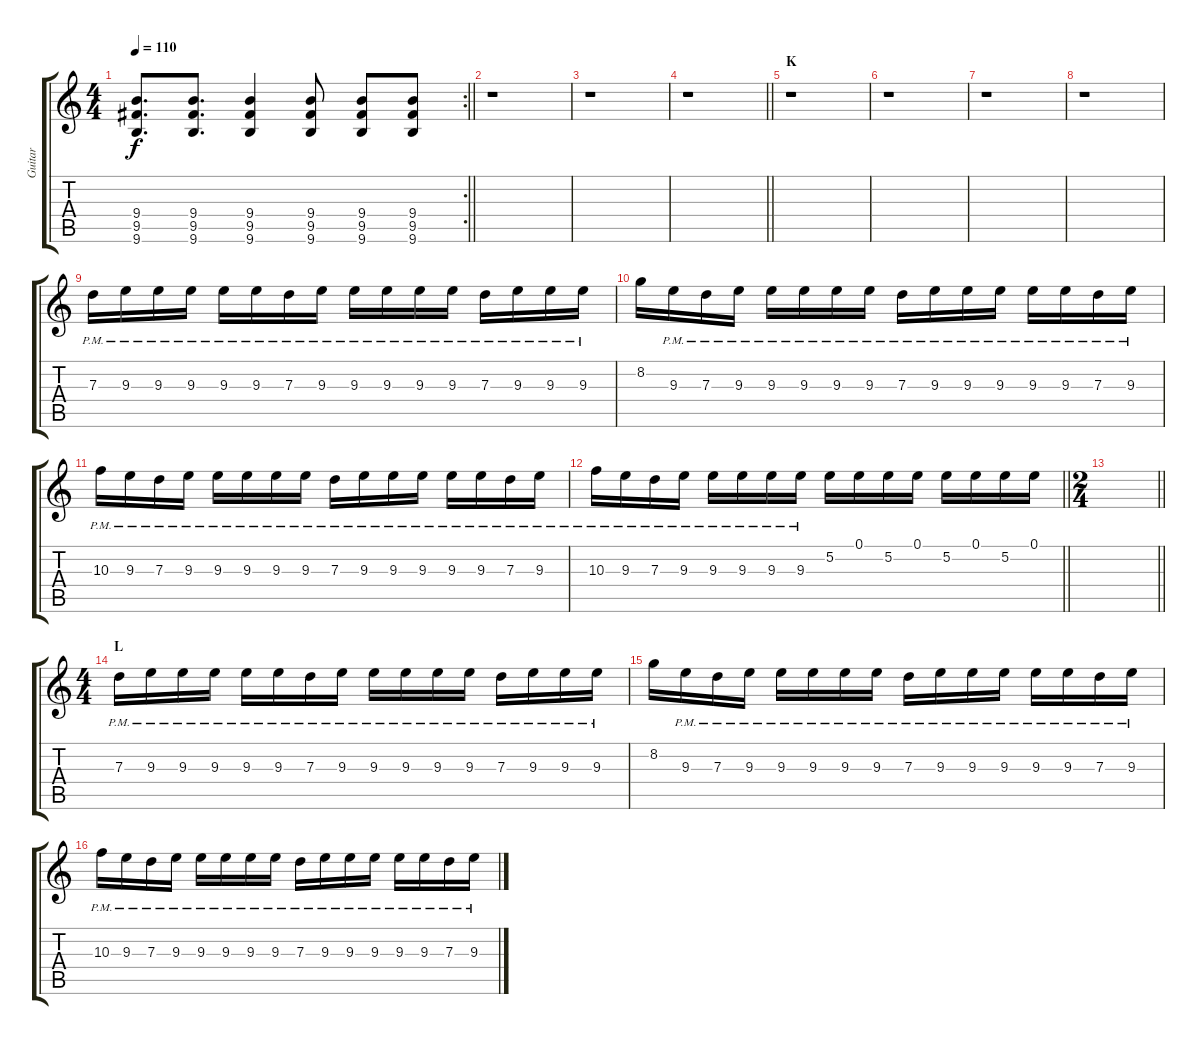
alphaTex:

\track ("Guitar" "Guitar") {instrument overdrivenguitar}
\staff {score tabs}
\tuning (E4 B3 G3 D3 A2 D2) {hide}
\rc 2
\ts (4 4)
\tempo 110
\clef g2
\barLineRight lightlight
\ks c
(9.4 9.5 9.6).8{d dy f} (9.4 9.5 9.6).8{d} (9.4 9.5 9.6).4 (9.4 9.5 9.6).8 (9.4 9.5 9.6).8 (9.4 9.5 9.6).8 |
r.1 |
r.1 |
\barLineRight lightlight
r.1 |
\section ("" "K")
r.1 |
r.1 |
r.1 |
r.1 |
7.3{pm}.16 9.3{pm}.16 9.3{pm}.16 9.3{pm}.16 9.3{pm}.16 9.3{pm}.16 7.3{pm}.16 9.3{pm}.16 9.3{pm}.16 9.3{pm}.16 9.3{pm}.16 9.3{pm}.16 7.3{pm}.16 9.3{pm}.16 9.3{pm}.16 9.3{pm}.16 |
8.2.16 9.3{pm}.16 7.3{pm}.16 9.3{pm}.16 9.3{pm}.16 9.3{pm}.16 9.3{pm}.16 9.3{pm}.16 7.3{pm}.16 9.3{pm}.16 9.3{pm}.16 9.3{pm}.16 9.3{pm}.16 9.3{pm}.16 7.3{pm}.16 9.3{pm}.16 |
10.3{pm}.16 9.3{pm}.16 7.3{pm}.16 9.3{pm}.16 9.3{pm}.16 9.3{pm}.16 9.3{pm}.16 9.3{pm}.16 7.3{pm}.16 9.3{pm}.16 9.3{pm}.16 9.3{pm}.16 9.3{pm}.16 9.3{pm}.16 7.3{pm}.16 9.3{pm}.16 |
\barLineRight lightlight
10.3{pm}.16 9.3{pm}.16 7.3{pm}.16 9.3{pm}.16 9.3{pm}.16 9.3{pm}.16 9.3{pm}.16 9.3{pm}.16 5.2.16 0.1.16 5.2.16 0.1.16 5.2.16 0.1.16 5.2.16 0.1.16 |
\ts (2 4)
\barLineRight lightlight
|
\ts (4 4)
\section ("" "L")
7.3{pm}.16 9.3{pm}.16 9.3{pm}.16 9.3{pm}.16 9.3{pm}.16 9.3{pm}.16 7.3{pm}.16 9.3{pm}.16 9.3{pm}.16 9.3{pm}.16 9.3{pm}.16 9.3{pm}.16 7.3{pm}.16 9.3{pm}.16 9.3{pm}.16 9.3{pm}.16 |
8.2.16 9.3{pm}.16 7.3{pm}.16 9.3{pm}.16 9.3{pm}.16 9.3{pm}.16 9.3{pm}.16 9.3{pm}.16 7.3{pm}.16 9.3{pm}.16 9.3{pm}.16 9.3{pm}.16 9.3{pm}.16 9.3{pm}.16 7.3{pm}.16 9.3{pm}.16 |
10.3{pm}.16 9.3{pm}.16 7.3{pm}.16 9.3{pm}.16 9.3{pm}.16 9.3{pm}.16 9.3{pm}.16 9.3{pm}.16 7.3{pm}.16 9.3{pm}.16 9.3{pm}.16 9.3{pm}.16 9.3{pm}.16 9.3{pm}.16 7.3{pm}.16 9.3{pm}.16
